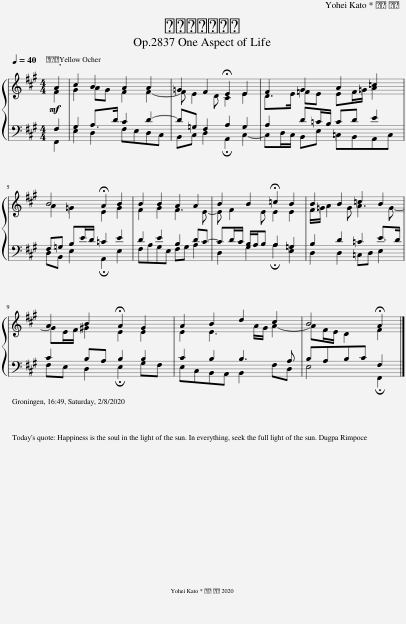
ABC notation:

X:1
%%score { ( 1 2 ) | ( 3 4 ) }
L:1/8
Q:1/4=40
M:4/4
I:linebreak $
K:A
V:1 treble
V:2 treble
V:3 bass
V:4 bass
V:1
!mf! F2 | G2 AG F2 F2- | F E2 D C2 E2 | D>E =FE EF/=G/ A2 |$ A2 =G2 E2 G2 | %5
 F2 G2 F3 E- | E F2 E E2 E2 | F/=G/ A2 G A3 G- |$ GE/F/ ^G2 !fermata!E2 E2 | E2 E3 A/G/ A2- | %10
 AF/E/ D2 !fermata!F2 |] %11
V:2
 A2 | c2 B2 A2 A2 | =G2 F2 !fermata!E2 E2 | F2 G2 A2 =c2 |$ B4 !fermata!A2 B2 | %5
 B2 B2 A2 A2 | B2 B2 !fermata!=c2 B2 | B2 B2 =c2 B2 |$ A2 B2 A2 G2 | A2 B2 d2 c2 | %10
 B4 A2 |] %11
V:3
 F,,2 | E,2 D,2 F,E,D,C, | B,,C, D,2 A,,2 C,2- | C,D,/C,/ B,,E, =C,B,,A,,C, |$ D,B,, E,2 A,,2 E,2 | %5
 F,A,G,E, F,G, A,2 | D,2 G,2 A,2 E,2 | D,2 D,2 =C,D, E,2 |$ F,E, D,2 !fermata!E,2 G,F, | E,C,B,,A,, B,,2 F,D, | %10
 E,4 !fermata!F,,2 |] %11
V:4
 F,2 | G,2 A,>D C2 D2- | D=G, F,2 !fermata!A,2 G,2 | A,2 D=C/B,/ CD E2 |$ F,=G, B,E/D/ !fermata!=C2 E2 | %5
 D2 E2 B,2 DC- | CD/C/ B,/A,/B, !fermata!A,2 =G,2 | B,2 D2 =C2 E>D |$ C2 B,A, B,2 B,2 | C2 B,2 B,3 A, | %10
 B,A,B,C F,2 |] %11
